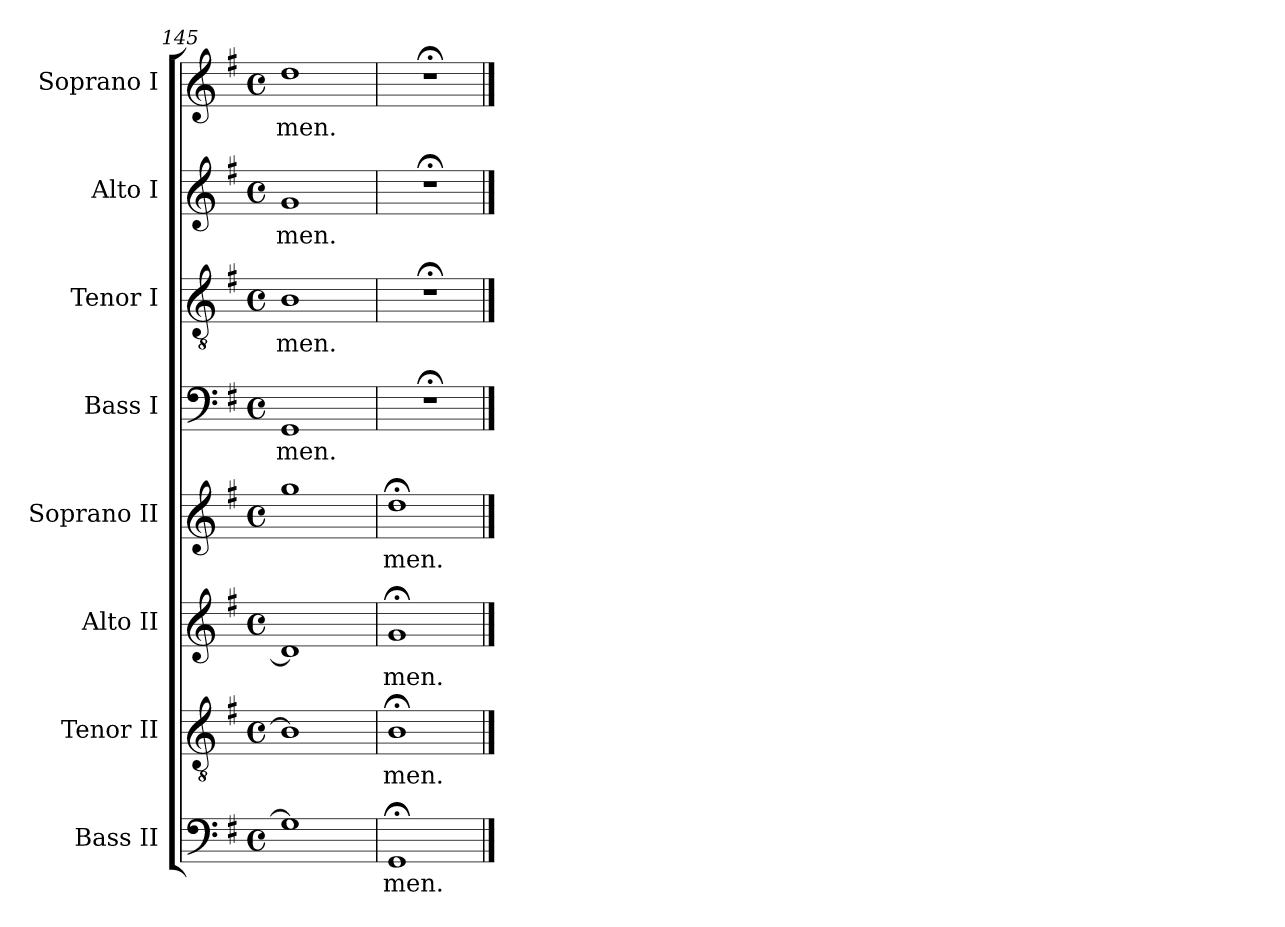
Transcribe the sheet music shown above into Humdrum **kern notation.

**kern	**text	**kern	**text	**kern	**text	**kern	**text	**kern	**text	**kern	**text	**kern	**text	**kern	**text
*part8	*part8	*part7	*part7	*part6	*part6	*part5	*part5	*part4	*part4	*part3	*part3	*part2	*part2	*part1	*part1
*staff8	*staff8	*staff7	*staff7	*staff6	*staff6	*staff5	*staff5	*staff4	*staff4	*staff3	*staff3	*staff2	*staff2	*staff1	*staff1
*I"Bass II	*	*I"Tenor II	*	*I"Alto II	*	*I"Soprano II	*	*I"Bass I	*	*I"Tenor I	*	*I"Alto I	*	*I"Soprano I	*
*I'B II	*	*I'T II	*	*I'A II	*	*I'S II	*	*I'B I	*	*I'T I	*	*I'A I	*	*I'S I	*
*clefF4	*	*clefGv2	*	*clefG2	*	*clefG2	*	*clefF4	*	*clefGv2	*	*clefG2	*	*clefG2	*
*k[f#]	*	*k[f#]	*	*k[f#]	*	*k[f#]	*	*k[f#]	*	*k[f#]	*	*k[f#]	*	*k[f#]	*
*G:	*	*G:	*	*G:	*	*G:	*	*G:	*	*G:	*	*G:	*	*G:	*
*M4/4	*	*M4/4	*	*M4/4	*	*M4/4	*	*M4/4	*	*M4/4	*	*M4/4	*	*M4/4	*
*met(c)	*	*met(c)	*	*met(c)	*	*met(c)	*	*met(c)	*	*met(c)	*	*met(c)	*	*met(c)	*
=145	=145	=145	=145	=145	=145	=145	=145	=145	=145	=145	=145	=145	=145	=145	=145
!	!	!	!	!	!	!	!	!	!LO:LY:b	!	!LO:LY:b	!	!LO:LY:b	!	!LO:LY:b
1G]	.	1B]	.	1d]	.	1gg	.	1GG	men.	1B	men.	1g	men.	1dd	men.
=146	=146	=146	=146	=146	=146	=146	=146	=146	=146	=146	=146	=146	=146	=146	=146
!	!LO:LY:b	!	!LO:LY:b	!	!LO:LY:b	!	!LO:LY:b	!	!	!	!	!	!	!	!
1GG;<	men.	1B;<	men.	1g;<	men.	1dd;<	men.	1r;<	.	1r;<	.	1r;<	.	1r;<	.
==	==	==	==	==	==	==	==	==	==	==	==	==	==	==	==
*-	*-	*-	*-	*-	*-	*-	*-	*-	*-	*-	*-	*-	*-	*-	*-
